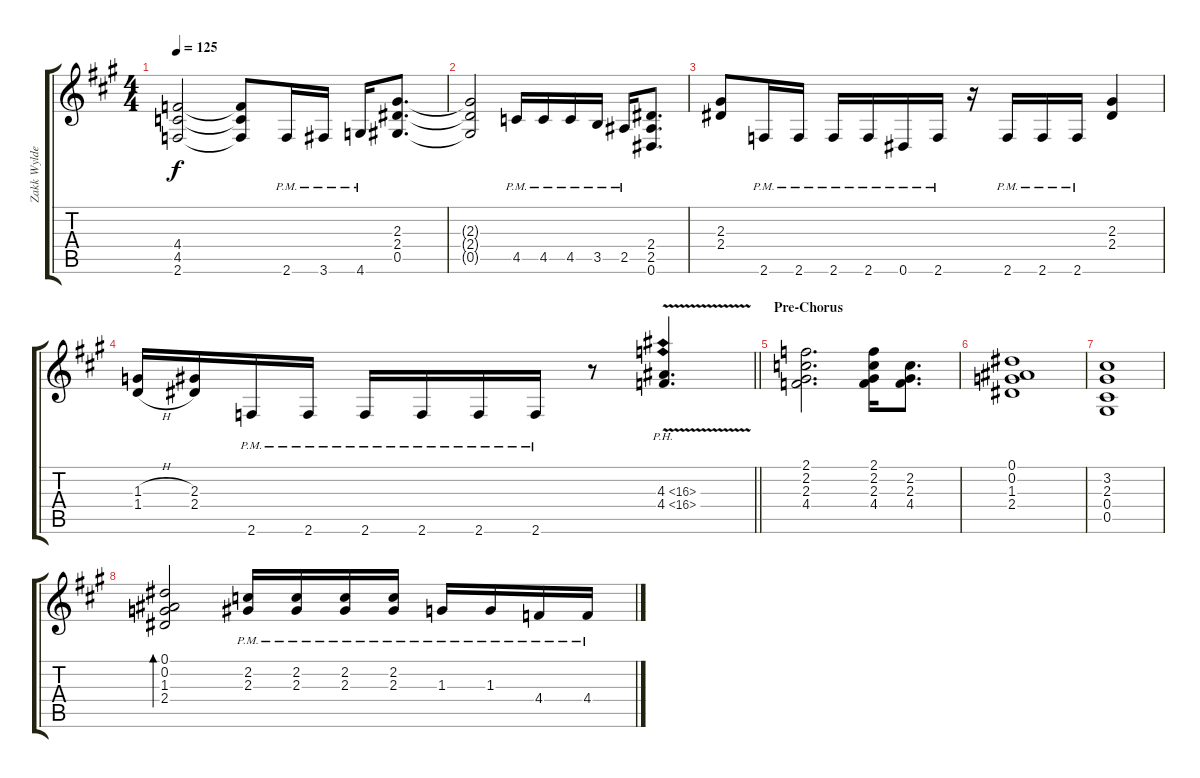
\track ("Zakk Wylde - Rhytm Guitar II" "Zakk Wylde") {instrument overdrivenguitar}
\staff {score tabs}
\tuning (Eb4 Bb3 Gb3 Db3 Ab2 Eb2) {hide}
\ts (4 4)
\tempo 125
\clef g2
\ks a
(4.4 4.5 2.6).2{dy f} (4.4{t} 4.5{t} 2.6{t}).8 2.6{pm}.16 3.6{pm}.16 4.6{pm}.16 (2.3 2.4 0.5).8{d} |
(2.3{t} 2.4{t} 0.5{t}).2 4.5{pm}.16 4.5{pm}.16 4.5{pm}.16 3.5{pm}.16 2.5{pm}.16 (2.4 2.5 0.6).8{d} |
(2.3 2.4).8 2.6{pm}.16 2.6{pm}.16 2.6{pm}.16 2.6{pm}.16 0.6{pm}.16 2.6{pm}.16 r.16 2.6{pm}.16 2.6{pm}.16 2.6{pm}.16 (2.3 2.4).4 |
\barLineRight lightlight
(1.3{h} 1.4{h}).16 (2.3 2.4).16 2.6{pm}.16 2.6{pm}.16 2.6{pm}.16 2.6{pm}.16 2.6{pm}.16 2.6{pm}.16 r.8 (4.3{ph 12 v} 4.4{ph 12 v}).4{d} |
\section ("" "Pre-Chorus")
(2.1 2.2 2.3 4.4).2{d} (2.1 2.2 2.3 4.4).16 (2.2 2.3 4.4).8{d} |
(0.1 0.2 1.3 2.4).1 |
(3.2 2.3 0.4 0.5).1 |
(0.1 0.2 1.3 2.4).2{bd 240} (2.2{pm} 2.3{pm}).16 (2.2{pm} 2.3{pm}).16 (2.2{pm} 2.3{pm}).16 (2.2{pm} 2.3{pm}).16 1.3{pm}.16 1.3{pm}.16 4.4{pm}.16 4.4{pm}.16
